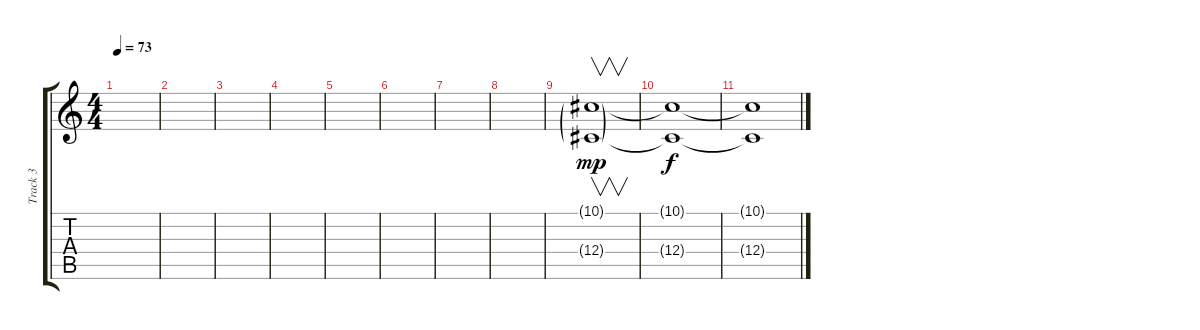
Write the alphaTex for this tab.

\track ("Track 3" "Track 3") {instrument choiraahs}
\staff {score tabs}
\tuning (Eb4 Bb3 Gb3 Db3 Ab2 Db2) {hide}
\ts (4 4)
\tempo 73
\clef g2
\ks c
|
|
|
|
|
|
|
|
(10.1{g} 12.4{g}).1{v dy mp} |
(10.1{t} 12.4{t}).1{dy f} |
(10.1{t} 12.4{t}).1
